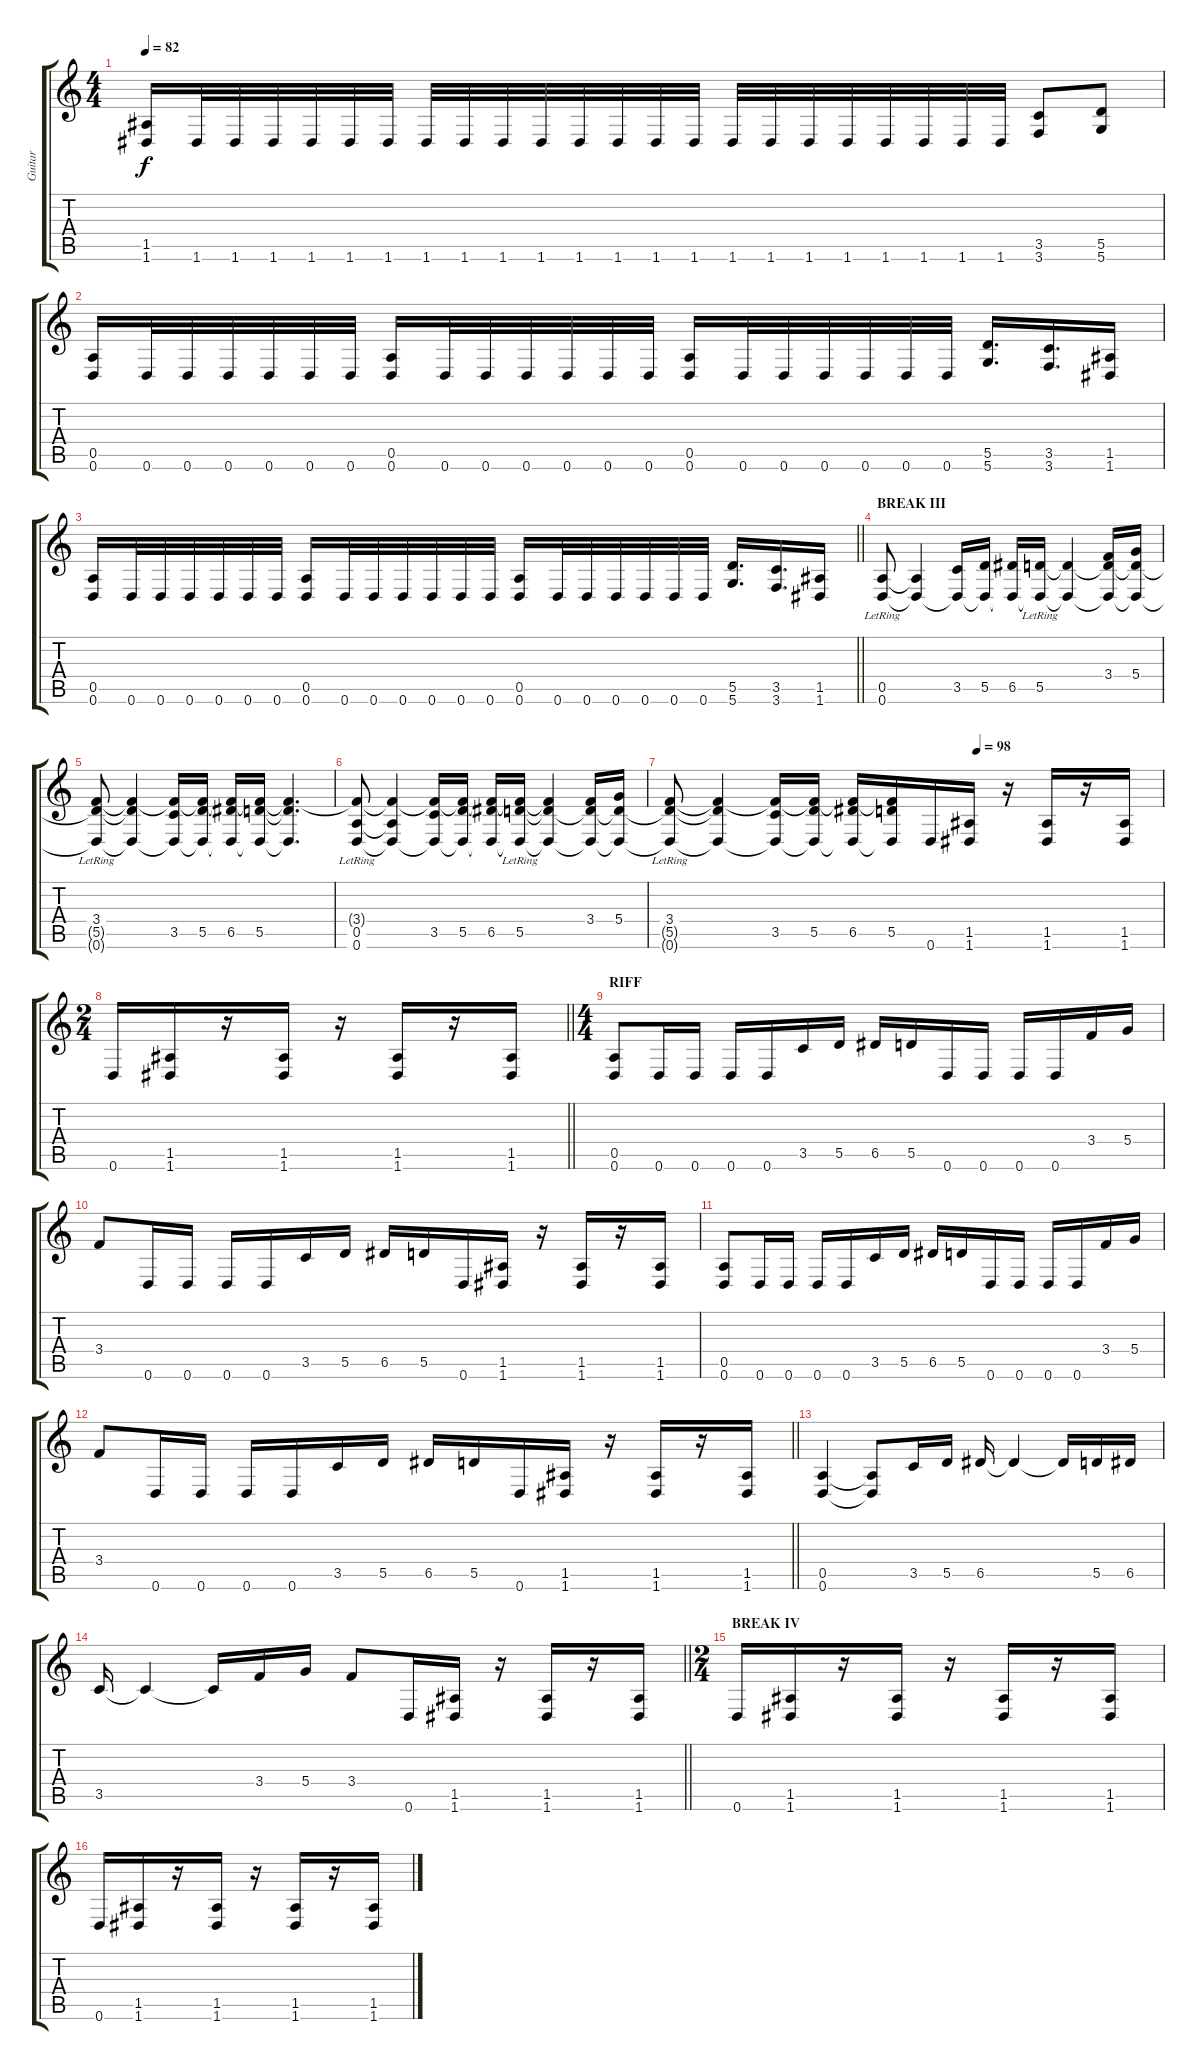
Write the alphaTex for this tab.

\track ("Guitar" "Guitar") {instrument distortionguitar}
\staff {score tabs}
\tuning (E4 B3 G3 D3 A2 D2) {hide}
\ts (4 4)
\tempo 82
\clef g2
\ks c
(1.5 1.6).16{dy f} 1.6.32 1.6.32 1.6.32 1.6.32 1.6.32 1.6.32 1.6.32 1.6.32 1.6.32 1.6.32 1.6.32 1.6.32 1.6.32 1.6.32 1.6.32 1.6.32 1.6.32 1.6.32 1.6.32 1.6.32 1.6.32 1.6.32 (3.5 3.6).8 (5.5 5.6).8 |
(0.5 0.6).16 0.6.32 0.6.32 0.6.32 0.6.32 0.6.32 0.6.32 (0.5 0.6).16 0.6.32 0.6.32 0.6.32 0.6.32 0.6.32 0.6.32 (0.5 0.6).16 0.6.32 0.6.32 0.6.32 0.6.32 0.6.32 0.6.32 (5.5 5.6).16{d} (3.5 3.6).16{d} (1.5 1.6).16 |
\barLineRight lightlight
(0.5 0.6).16 0.6.32 0.6.32 0.6.32 0.6.32 0.6.32 0.6.32 (0.5 0.6).16 0.6.32 0.6.32 0.6.32 0.6.32 0.6.32 0.6.32 (0.5 0.6).16 0.6.32 0.6.32 0.6.32 0.6.32 0.6.32 0.6.32 (5.5 5.6).16{d} (3.5 3.6).16{d} (1.5 1.6).16 |
\section ("" "BREAK III")
(0.5 0.6{lr}).8 (0.5{t} 0.6{t}).4 (3.5 0.6{t}).16 (5.5 0.6{t}).16 (6.5 0.6{t}).16 (5.5{lr} 0.6{t}).16 (5.5{t} 0.6{t}).4 (3.4 5.5{t} 0.6{t}).16 (5.4 5.5{t} 0.6{t}).16 |
(3.4{lr} 5.5{t} 0.6{t}).8 (3.4{t} 5.5{t} 0.6{t}).4 (3.4{t} 3.5 0.6{t}).16 (3.4{t} 5.5 0.6{t}).16 (3.4{t} 6.5 0.6{t}).16 (3.4{t} 5.5 0.6{t}).16 (3.4{t} 5.5{t} 0.6{t}).4{d} |
(3.4{t} 0.5 0.6{lr}).8 (3.4{t} 0.5{t} 0.6{t}).4 (3.4{t} 3.5 0.6{t}).16 (3.4{t} 5.5 0.6{t}).16 (3.4{t} 6.5 0.6{t}).16 (3.4{t} 5.5{lr} 0.6{t}).16 (3.4{t} 5.5{t} 0.6{t}).4 (3.4 5.5{t} 0.6{t}).16 (5.4 5.5{t} 0.6{t}).16 |
\tempo (98 0.625)
(3.4{lr} 5.5{t} 0.6{t}).8 (3.4{t} 5.5{t} 0.6{t}).4 (3.4{t} 3.5 0.6{t}).16 (3.4{t} 5.5 0.6{t}).16 (3.4{t} 6.5 0.6{t}).16 (3.4{t} 5.5 0.6{t}).16 0.6.16 (1.5 1.6).16 r.16 (1.5 1.6).16 r.16 (1.5 1.6).16 |
\ts (2 4)
\barLineRight lightlight
0.6.16 (1.5 1.6).16 r.16 (1.5 1.6).16 r.16 (1.5 1.6).16 r.16 (1.5 1.6).16 |
\ts (4 4)
\section ("" "RIFF")
(0.5 0.6).8 0.6.16 0.6.16 0.6.16 0.6.16 3.5.16 5.5.16 6.5.16 5.5.16 0.6.16 0.6.16 0.6.16 0.6.16 3.4.16 5.4.16 |
3.4.8 0.6.16 0.6.16 0.6.16 0.6.16 3.5.16 5.5.16 6.5.16 5.5.16 0.6.16 (1.5 1.6).16 r.16 (1.5 1.6).16 r.16 (1.5 1.6).16 |
(0.5 0.6).8 0.6.16 0.6.16 0.6.16 0.6.16 3.5.16 5.5.16 6.5.16 5.5.16 0.6.16 0.6.16 0.6.16 0.6.16 3.4.16 5.4.16 |
\barLineRight lightlight
3.4.8 0.6.16 0.6.16 0.6.16 0.6.16 3.5.16 5.5.16 6.5.16 5.5.16 0.6.16 (1.5 1.6).16 r.16 (1.5 1.6).16 r.16 (1.5 1.6).16 |
(0.5 0.6).4 (0.5{t} 0.6{t}).8 3.5.16 5.5.16 6.5.16 6.5{t}.4 6.5{t}.16 5.5.16 6.5.16 |
\barLineRight lightlight
3.5.16 3.5{t}.4 3.5{t}.16 3.4.16 5.4.16 3.4.8 0.6.16 (1.5 1.6).16 r.16 (1.5 1.6).16 r.16 (1.5 1.6).16 |
\ts (2 4)
\section ("" "BREAK IV")
0.6.16 (1.5 1.6).16 r.16 (1.5 1.6).16 r.16 (1.5 1.6).16 r.16 (1.5 1.6).16 |
0.6.16 (1.5 1.6).16 r.16 (1.5 1.6).16 r.16 (1.5 1.6).16 r.16 (1.5 1.6).16
